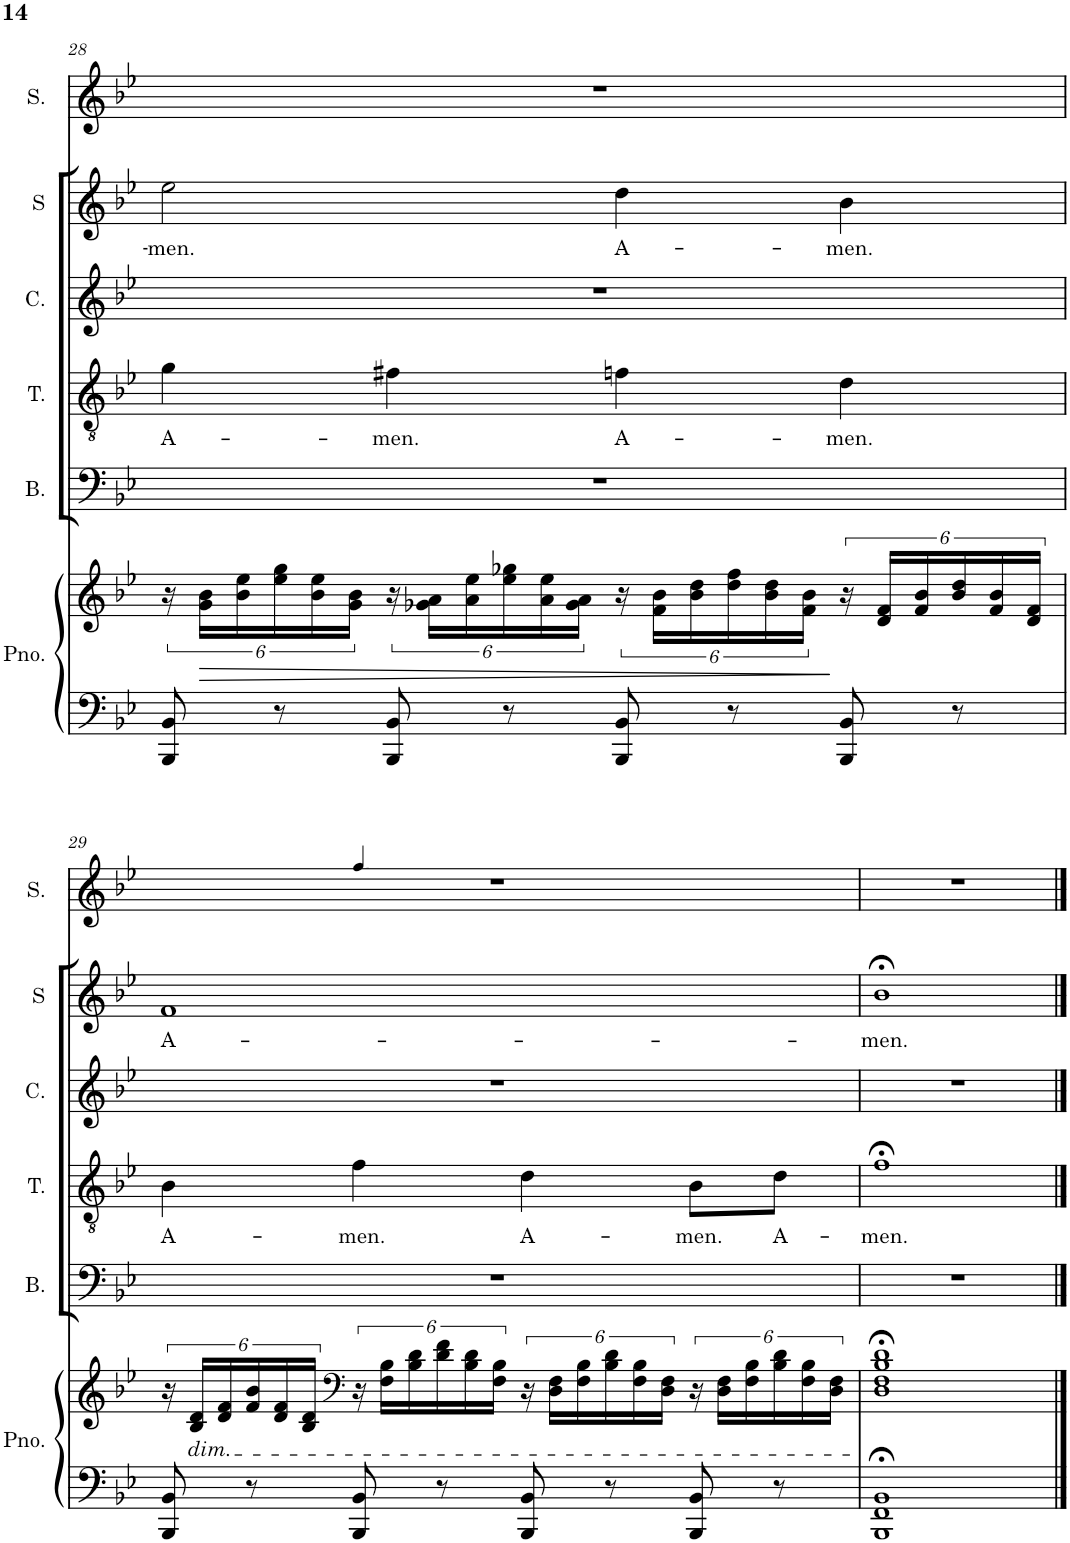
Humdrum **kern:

**kern	**kern	**dynam	**kern	**kern	**text	**kern	**kern	**text	**kern
*part6	*part6	*part6	*part5	*part4	*part4	*part3	*part2	*part2	*part1
*staff7	*staff6	*staff6/7	*staff5	*staff4	*staff4	*staff3	*staff2	*staff2	*staff1
*I"Piano	*	*	*I"Bajo	*I"Tenor	*	*I"Contralto	*I"Soprano	*	*I"Solista
*I'Pno.	*	*	*I'B.	*I'T.	*	*I'C.	*I'S	*	*I'S.
!!LO:PB:g=z
*clefF4	*clefG2	*	*clefF4	*clefGv2	*	*clefG2	*clefG2	*	*clefG2
*k[b-e-]	*k[b-e-]	*	*k[b-e-]	*k[b-e-]	*	*k[b-e-]	*k[b-e-]	*	*k[b-e-]
*M4/4	*M4/4	*	*M4/4	*M4/4	*	*M4/4	*M4/4	*	*M4/4
*met(c)	*met(c)	*	*met(c)	*met(c)	*	*met(c)	*met(c)	*	*met(c)
=28	=28	=28	=28	=28	=28	=28	=28	=28	=28
!	!	!	!	!	!LO:LY:b	!	!	!LO:LY:b	!
8BBB-/ 8BB-/	24r	.	1r	4g\	A-	1r	2ee-\	-men.	1r
!	!	!LO:HP:b	!	!	!	!	!	!	!
.	24g\ 24b-\LL	>	.	.	.	.	.	.	.
.	24b-\ 24ee-\	.	.	.	.	.	.	.	.
8r	24ee-\ 24gg\	.	.	.	.	.	.	.	.
.	24b-\ 24ee-\	.	.	.	.	.	.	.	.
.	24g\ 24b-\JJ	.	.	.	.	.	.	.	.
!	!	!	!	!	!LO:LY:b	!	!	!	!
8BBB-/ 8BB-/	24r	.	.	4f#X\	-men.	.	.	.	.
.	24g-X\ 24a\LL	.	.	.	.	.	.	.	.
.	24a\ 24ee-\	.	.	.	.	.	.	.	.
8r	24ee-\ 24gg-X\	.	.	.	.	.	.	.	.
.	24a\ 24ee-\	.	.	.	.	.	.	.	.
.	24g-\ 24a\JJ	.	.	.	.	.	.	.	.
!	!	!	!	!	!LO:LY:b	!	!	!LO:LY:b	!
8BBB-/ 8BB-/	24r	.	.	4fn\	A-	.	4dd\	A-	.
.	24f\ 24b-\LL	.	.	.	.	.	.	.	.
.	24b-\ 24dd\	.	.	.	.	.	.	.	.
8r	24dd\ 24ff\	.	.	.	.	.	.	.	.
.	24b-\ 24dd\	.	.	.	.	.	.	.	.
.	24f\ 24b-\JJ	.	.	.	.	.	.	.	.
!	!	!	!	!	!LO:LY:b	!	!	!LO:LY:b	!
8BBB-/ 8BB-/	24r	]	.	4d\	-men.	.	4b-\	-men.	.
.	24d/ 24f/LL	.	.	.	.	.	.	.	.
.	24f/ 24b-/	.	.	.	.	.	.	.	.
8r	24b-/ 24dd/	.	.	.	.	.	.	.	.
.	24f/ 24b-/	.	.	.	.	.	.	.	.
.	24d/ 24f/JJ	.	.	.	.	.	.	.	.
!!LO:LB:g=z
=29	=29	=29	=29	=29	=29	=29	=29	=29	=29
!	!	!	!	!	!LO:LY:b	!	!	!LO:LY:b	!
*	*	*	*	*	*	*	*	*	*^
8BBB-/ 8BB-/	24r	.	1r	4B-\	A-	1r	1f	A-	1r	4ryy
!	!LO:TX:b:i:t=dim.	!	!	!	!	!	!	!	!	!
.	24B-/ 24d/LL	.	.	.	.	.	.	.	.	.
.	24d/ 24f/	.	.	.	.	.	.	.	.	.
8r	24f/ 24b-/	.	.	.	.	.	.	.	.	.
.	24d/ 24f/	.	.	.	.	.	.	.	.	.
.	24B-/ 24d/JJ	.	.	.	.	.	.	.	.	.
*	*clefF4	*	*	*	*	*	*	*	*	*
*	*	*	*	*	*	*	*	*	*MM23	*
!	!	!	!	!	!LO:LY:b	!	!	!	!	!
8BBB-/ 8BB-/	24r	.	.	4f\	-men.	.	.	.	.	2.ryy
.	24F\ 24B-\LL	.	.	.	.	.	.	.	.	.
.	24B-\ 24d\	.	.	.	.	.	.	.	.	.
8r	24d\ 24f\	.	.	.	.	.	.	.	.	.
.	24B-\ 24d\	.	.	.	.	.	.	.	.	.
.	24F\ 24B-\JJ	.	.	.	.	.	.	.	.	.
!	!	!	!	!	!LO:LY:b	!	!	!	!	!
8BBB-/ 8BB-/	24r	.	.	4d\	A-	.	.	.	.	.
.	24D\ 24F\LL	.	.	.	.	.	.	.	.	.
.	24F\ 24B-\	.	.	.	.	.	.	.	.	.
8r	24B-\ 24d\	.	.	.	.	.	.	.	.	.
.	24F\ 24B-\	.	.	.	.	.	.	.	.	.
.	24D\ 24F\JJ	.	.	.	.	.	.	.	.	.
!	!	!	!	!	!LO:LY:b	!	!	!	!	!
8BBB-/ 8BB-/	24r	.	.	8B-\L	-men.	.	.	.	.	.
.	24D\ 24F\LL	.	.	.	.	.	.	.	.	.
.	24F\ 24B-\	.	.	.	.	.	.	.	.	.
!	!	!	!	!	!LO:LY:b	!	!	!	!	!
8r	24B-\ 24d\	.	.	8d\J	A-	.	.	.	.	.
.	24F\ 24B-\	.	.	.	.	.	.	.	.	.
.	24D\ 24F\JJ	.	.	.	.	.	.	.	.	.
=30	=30	=30	=30	=30	=30	=30	=30	=30	=30	=30
!	!	!	!	!	!LO:LY:b	!	!	!LO:LY:b	!	!
*	*	*	*	*	*	*	*	*	*v	*v
1BBB-;< 1FF;< 1BB-;<	1D;< 1F;< 1B-;< 1d;<	.	1r	1f;<	-men.	1r	1b-;<	-men.	1r
==	==	==	==	==	==	==	==	==	==
*-	*-	*-	*-	*-	*-	*-	*-	*-	*-
